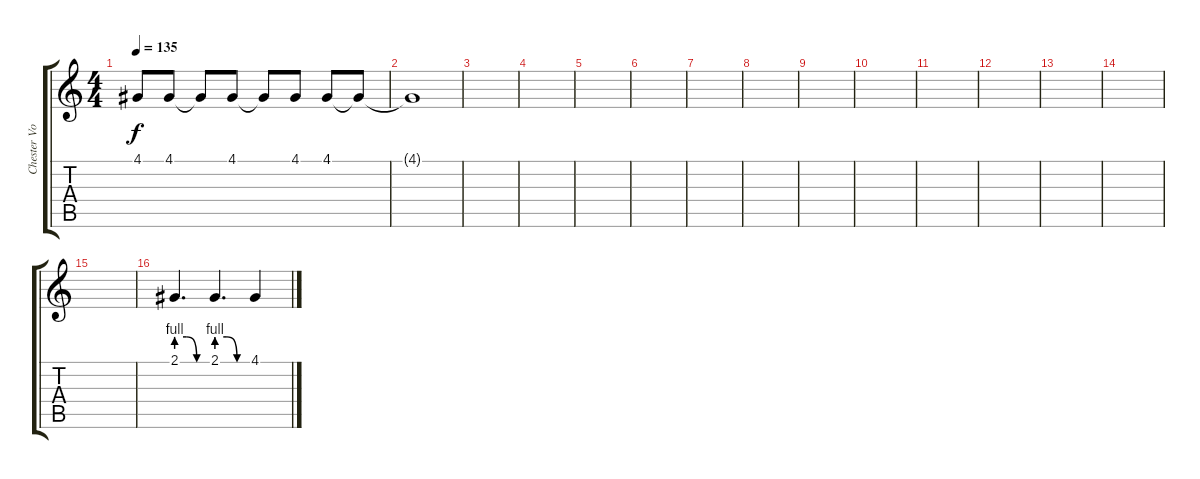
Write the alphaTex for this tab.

\track ("Chester Vocals" "Chester Vo") {instrument harmonica}
\staff {score tabs}
\tuning (E4 B3 G3 D3 A2 E2) {hide}
\ts (4 4)
\tempo 135
\clef g2
\ks c
4.1.8{dy f} 4.1.8 4.1{t}.8 4.1.8 4.1{t}.8 4.1.8 4.1.8 4.1{t}.8 |
4.1{t}.1 |
|
|
|
|
|
|
|
|
|
|
|
|
|
2.1{be (custom 0 4 20 4 40 0 60 0)}.4{d} 2.1{be (custom 0 4 20 4 40 0 60 0)}.4{d} 4.1.4
